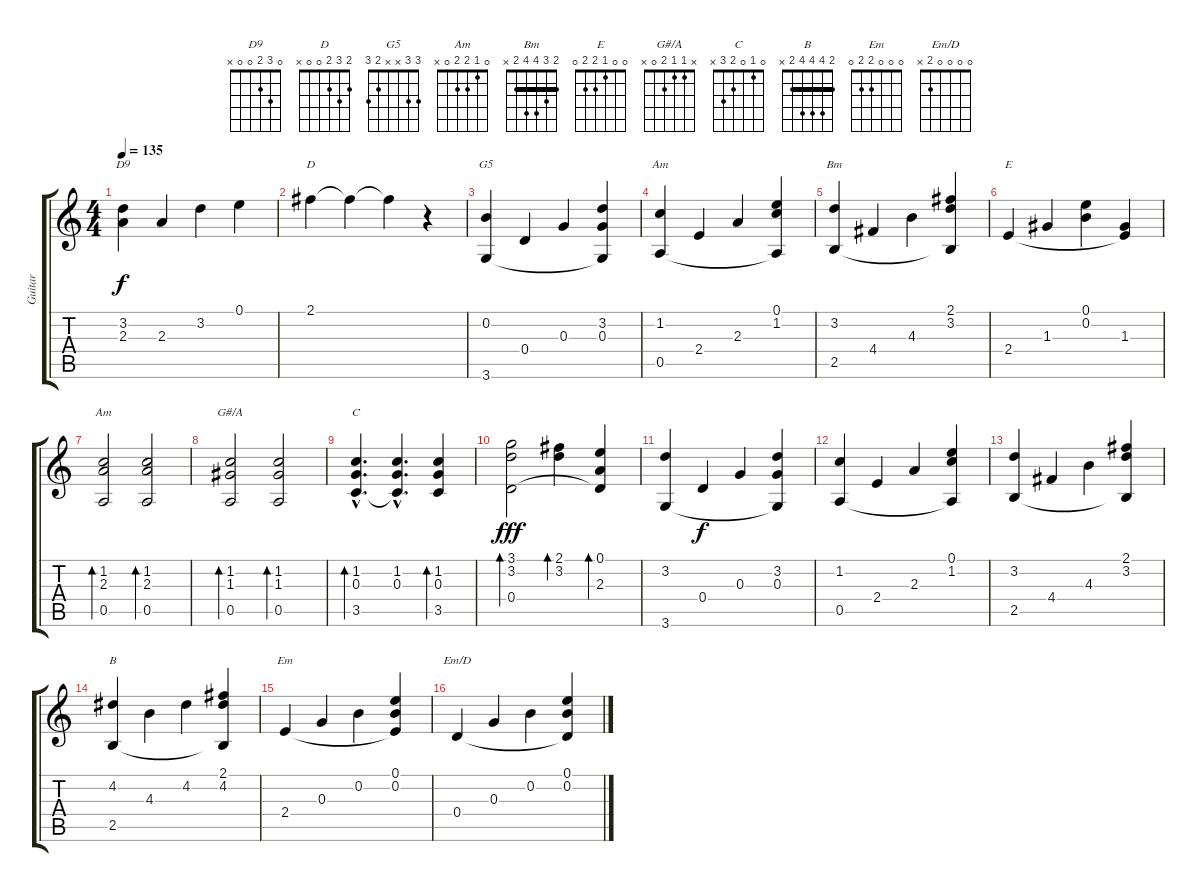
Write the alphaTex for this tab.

\track ("Guitar" "Guitar") {instrument acousticguitarnylon}
\staff {score tabs}
\tuning (E4 B3 G3 D3 A2 E2) {hide}
\chord ("D9" 0 3 2 0 0 x)
\chord ("D" 2 3 2 0 0 x)
\chord ("G5" 3 3 x x 2 3)
\chord ("Am" 0 1 2 2 0 0)
\chord ("Bm" 2 3 4 4 2 x) {barre 2}
\chord ("E" 0 0 1 2 2 0)
\chord ("Am" 0 1 2 2 0 x)
\chord ("G#/A" x 1 1 2 0 x)
\chord ("C" 0 1 0 2 3 x)
\chord ("B" 2 4 4 4 2 x) {barre 2}
\chord ("Em" 0 0 0 2 2 0)
\chord ("Em/D" 0 0 0 0 2 x)
\ts (4 4)
\tempo 135
\clef g2
\ks c
(3.2 2.3).4{ch "D9" dy f} 2.3.4 3.2.4 0.1.4 |
2.1.4{ch "D"} 2.1{t}.4 2.1{t}.4 r.4 |
(0.2 3.6).4{ch "G5"} 0.4.4 0.3.4 (3.2 0.3 3.6{t}).4 |
(1.2 0.5).4{ch "Am"} 2.4.4 2.3.4 (0.1 1.2 0.5{t}).4 |
(3.2 2.5).4{ch "Bm"} 4.4.4 4.3.4 (2.1 3.2 2.5{t}).4 |
2.4.4{ch "E"} 1.3.4 (0.1 0.2).4 (1.3 2.4{t}).4 |
(1.2 2.3 0.5).2{bd 120 ch "Am"} (1.2 2.3 0.5).2{bd 120} |
(1.2 1.3 0.5).2{bd 120 ch "G#/A"} (1.2 1.3 0.5).2{bd 120} |
(1.2{hac} 0.3{hac} 3.5{hac}).4{d bd 120 ch "C"} (1.2{hac} 0.3{hac} 3.5{hac t}).4{d} (1.2 0.3 3.5).4{bd 120} |
(3.1 3.2 0.4).2{bd 120 dy fff} (2.1 3.2).4{bd 240} (0.1 2.3 0.4{t}).4{bd 240} |
(3.2 3.6).4 0.4.4{dy f} 0.3.4 (3.2 0.3 3.6{t}).4 |
(1.2 0.5).4 2.4.4 2.3.4 (0.1 1.2 0.5{t}).4 |
(3.2 2.5).4 4.4.4 4.3.4 (2.1 3.2 2.5{t}).4 |
(4.2 2.5).4{ch "B"} 4.3.4 4.2.4 (2.1 4.2 2.5{t}).4 |
2.4.4{ch "Em"} 0.3.4 0.2.4 (0.1 0.2 2.4{t}).4 |
0.4.4{ch "Em/D"} 0.3.4 0.2.4 (0.1 0.2 0.4{t}).4
